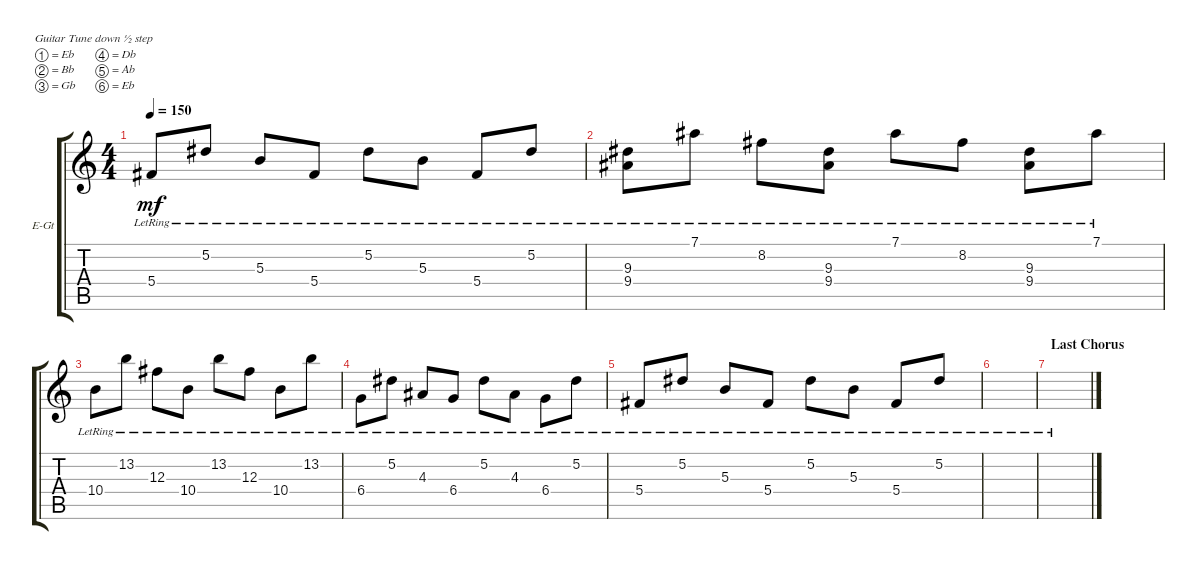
\defaultSystemsLayout 4
\bracketExtendMode groupsimilarinstruments
\firstSystemTrackNameOrientation horizontal
\otherSystemsTrackNameOrientation horizontal
\track ("Electric Guitar" "E-Gt") {instrument electricguitarclean}
\staff {score tabs}
\tuning (Eb4 Bb3 Gb3 Db3 Ab2 Eb2)
\ts (4 4)
\tempo 150
\clef g2
\ks c
5.4{lr}.8{dy mf} 5.2{lr}.8 5.3{lr}.8 5.4{lr}.8 5.2{lr}.8 5.3{lr}.8 5.4{lr}.8 5.2{lr}.8 |
(9.4{lr} 9.3{lr}).8 7.1{lr}.8 8.2{lr}.8 (9.3{lr} 9.4{lr}).8 7.1{lr}.8 8.2{lr}.8 (9.3{lr} 9.4{lr}).8 7.1{lr}.8 |
10.4{lr}.8 13.2{lr}.8 12.3{lr}.8 10.4{lr}.8 13.2{lr}.8 12.3{lr}.8 10.4{lr}.8 13.2{lr}.8 |
6.4{lr}.8 5.2{lr}.8 4.3{lr}.8 6.4{lr}.8 5.2{lr}.8 4.3{lr}.8 6.4{lr}.8 5.2{lr}.8 |
5.4{lr}.8 5.2{lr}.8 5.3{lr}.8 5.4{lr}.8 5.2{lr}.8 5.3{lr}.8 5.4{lr}.8 5.2{lr}.8 |
|
\section ("" "Last Chorus")
